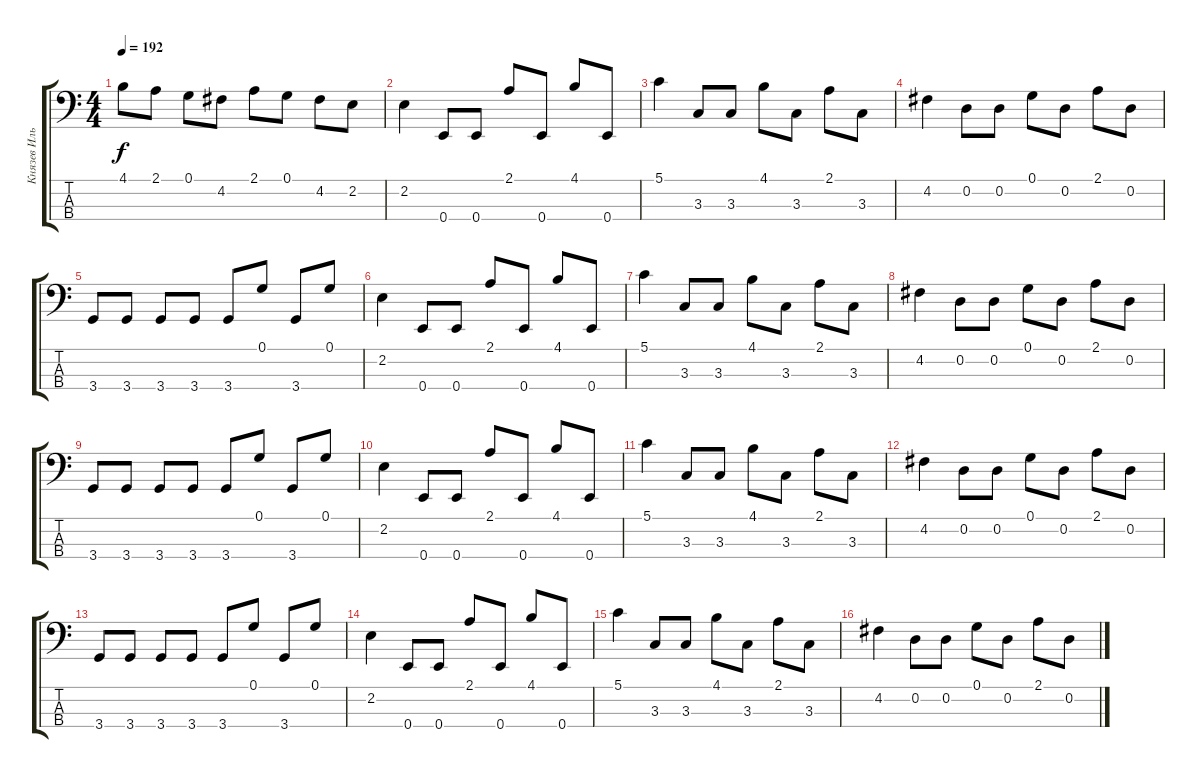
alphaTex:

\track ("Князев Илья" "Князев Иль") {instrument electricbasspick}
\staff {score tabs}
\tuning (G2 D2 A1 E1) {hide}
\ts (4 4)
\tempo 192
\clef f4
\ks c
4.1.8{dy f} 2.1.8 0.1.8 4.2.8 2.1.8 0.1.8 4.2.8 2.2.8 |
2.2.4 0.4.8 0.4.8 2.1.8 0.4.8 4.1.8 0.4.8 |
5.1.4 3.3.8 3.3.8 4.1.8 3.3.8 2.1.8 3.3.8 |
4.2.4 0.2.8 0.2.8 0.1.8 0.2.8 2.1.8 0.2.8 |
3.4.8 3.4.8 3.4.8 3.4.8 3.4.8 0.1.8 3.4.8 0.1.8 |
2.2.4 0.4.8 0.4.8 2.1.8 0.4.8 4.1.8 0.4.8 |
5.1.4 3.3.8 3.3.8 4.1.8 3.3.8 2.1.8 3.3.8 |
4.2.4 0.2.8 0.2.8 0.1.8 0.2.8 2.1.8 0.2.8 |
3.4.8 3.4.8 3.4.8 3.4.8 3.4.8 0.1.8 3.4.8 0.1.8 |
2.2.4 0.4.8 0.4.8 2.1.8 0.4.8 4.1.8 0.4.8 |
5.1.4 3.3.8 3.3.8 4.1.8 3.3.8 2.1.8 3.3.8 |
4.2.4 0.2.8 0.2.8 0.1.8 0.2.8 2.1.8 0.2.8 |
3.4.8 3.4.8 3.4.8 3.4.8 3.4.8 0.1.8 3.4.8 0.1.8 |
2.2.4 0.4.8 0.4.8 2.1.8 0.4.8 4.1.8 0.4.8 |
5.1.4 3.3.8 3.3.8 4.1.8 3.3.8 2.1.8 3.3.8 |
4.2.4 0.2.8 0.2.8 0.1.8 0.2.8 2.1.8 0.2.8
